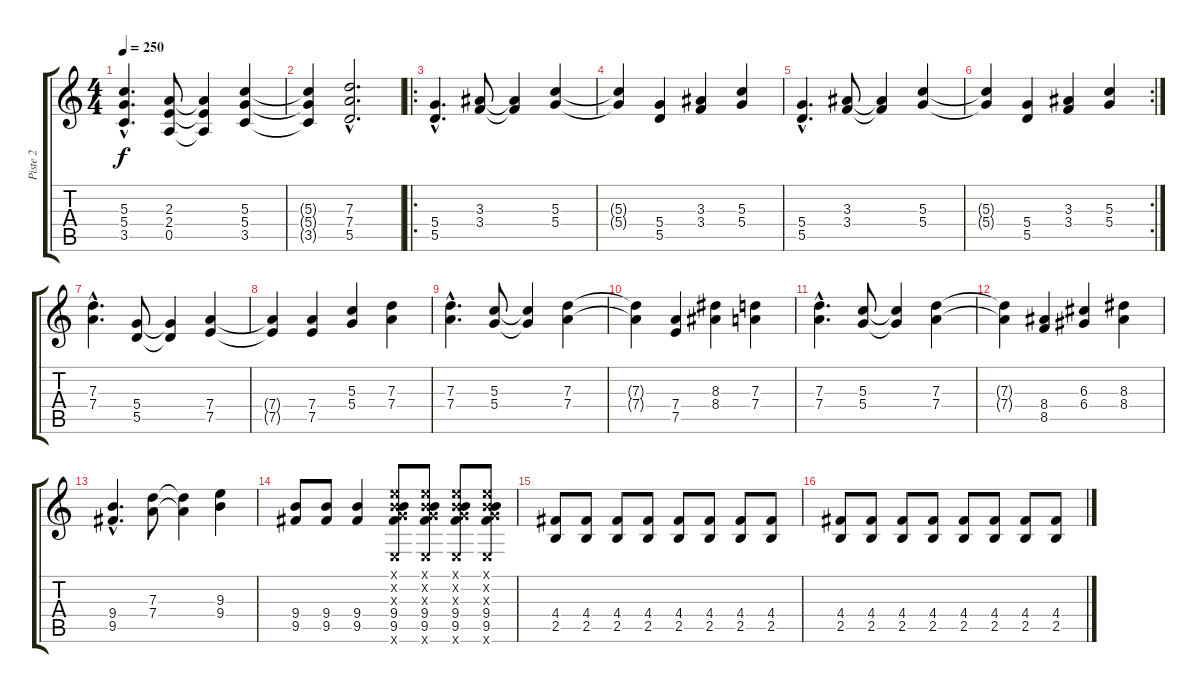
\track ("Piste 2" "Piste 2") {instrument distortionguitar}
\staff {score tabs}
\tuning (E4 B3 G3 D3 A2 E2) {hide}
\ts (4 4)
\tempo 250
\clef g2
\ks c
(5.3{hac} 5.4{hac} 3.5{hac}).4{d dy f} (2.3 2.4 0.5).8 (2.3{t} 2.4{t} 0.5{t}).4 (5.3 5.4 3.5).4 |
(5.3{t} 5.4{t} 3.5{t}).4 (7.3{hac} 7.4{hac} 5.5{hac}).2{d} |
\ro
(5.4{hac} 5.5{hac}).4{d} (3.3 3.4).8 (3.3{t} 3.4{t}).4 (5.3 5.4).4 |
(5.3{t} 5.4{t}).4 (5.4 5.5).4 (3.3 3.4).4 (5.3 5.4).4 |
(5.4{hac} 5.5{hac}).4{d} (3.3 3.4).8 (3.3{t} 3.4{t}).4 (5.3 5.4).4 |
\rc 2
(5.3{t} 5.4{t}).4 (5.4 5.5).4 (3.3 3.4).4 (5.3 5.4).4 |
(7.3{hac} 7.4{hac}).4{d} (5.4 5.5).8 (5.4{t} 5.5{t}).4 (7.4 7.5).4 |
(7.4{t} 7.5{t}).4 (7.4 7.5).4 (5.3 5.4).4 (7.3 7.4).4 |
(7.3{hac} 7.4{hac}).4{d} (5.3 5.4).8 (5.3{t} 5.4{t}).4 (7.3 7.4).4 |
(7.3{t} 7.4{t}).4 (7.4 7.5).4 (8.3 8.4).4 (7.3 7.4).4 |
(7.3{hac} 7.4{hac}).4{d} (5.3 5.4).8 (5.3{t} 5.4{t}).4 (7.3 7.4).4 |
(7.3{t} 7.4{t}).4 (8.4 8.5).4 (6.3 6.4).4 (8.3 8.4).4 |
(9.4{hac} 9.5{hac}).4{d} (7.3 7.4).8 (7.3{t} 7.4{t}).4 (9.3 9.4).4 |
(9.4 9.5).8 (9.4 9.5).8 (9.4 9.5).4 (0.1{x} 0.2{x} 0.3{x} 9.4 9.5 0.6{x}).8 (0.1{x} 0.2{x} 0.3{x} 9.4 9.5 0.6{x}).8 (0.1{x} 0.2{x} 0.3{x} 9.4 9.5 0.6{x}).8 (0.1{x} 0.2{x} 0.3{x} 9.4 9.5 0.6{x}).8 |
(4.4 2.5).8 (4.4 2.5).8 (4.4 2.5).8 (4.4 2.5).8 (4.4 2.5).8 (4.4 2.5).8 (4.4 2.5).8 (4.4 2.5).8 |
(4.4 2.5).8 (4.4 2.5).8 (4.4 2.5).8 (4.4 2.5).8 (4.4 2.5).8 (4.4 2.5).8 (4.4 2.5).8 (4.4 2.5).8
